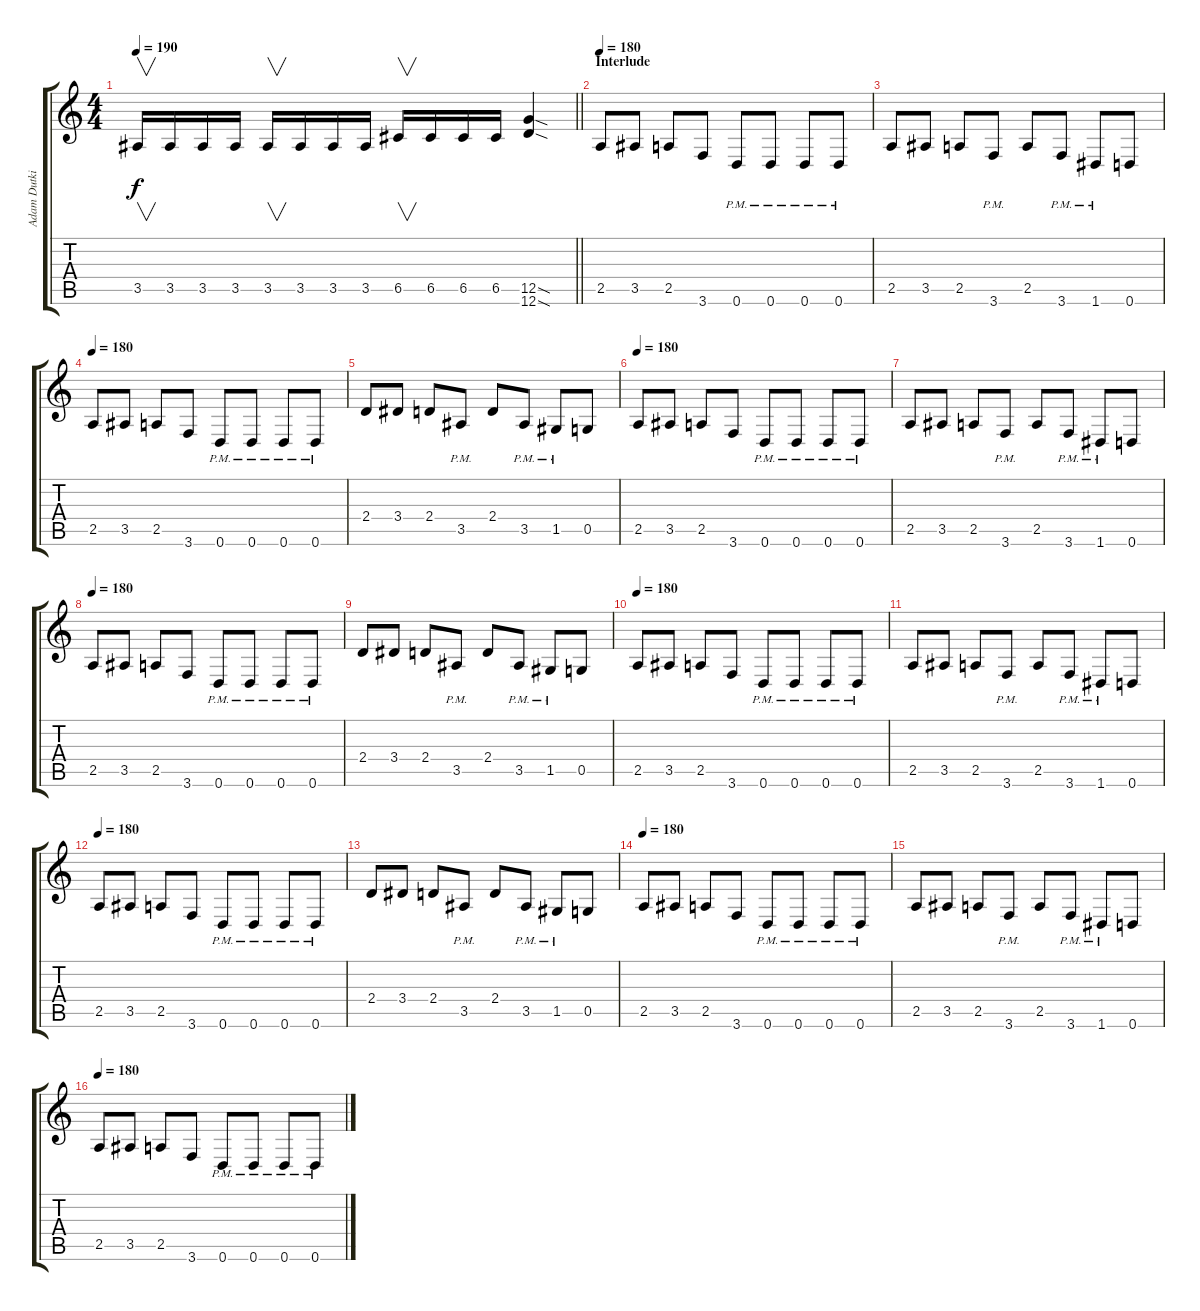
\track ("Adam Dutkiewicz" "Adam Dutki") {instrument distortionguitar}
\staff {score tabs}
\tuning (D4 A3 F3 C3 G2 D2) {hide}
\ts (4 4)
\tempo 190
\clef g2
\barLineRight lightlight
\ks c
3.5.16{v dy f} 3.5.16 3.5.16 3.5.16 3.5.16{v} 3.5.16 3.5.16 3.5.16 6.5.16{v} 6.5.16 6.5.16 6.5.16 (12.5{sod} 12.6{sod}).4 |
\section ("" "Interlude")
\tempo 180
2.5.8 3.5.8 2.5.8 3.6.8 0.6{pm}.8 0.6{pm}.8 0.6{pm}.8 0.6{pm}.8 |
2.5.8 3.5.8 2.5.8 3.6{pm}.8 2.5.8 3.6{pm}.8 1.6{pm}.8 0.6.8 |
\tempo 180
2.5.8 3.5.8 2.5.8 3.6.8 0.6{pm}.8 0.6{pm}.8 0.6{pm}.8 0.6{pm}.8 |
2.4.8 3.4.8 2.4.8 3.5{pm}.8 2.4.8 3.5{pm}.8 1.5{pm}.8 0.5.8 |
\tempo 180
2.5.8 3.5.8 2.5.8 3.6.8 0.6{pm}.8 0.6{pm}.8 0.6{pm}.8 0.6{pm}.8 |
2.5.8 3.5.8 2.5.8 3.6{pm}.8 2.5.8 3.6{pm}.8 1.6{pm}.8 0.6.8 |
\tempo 180
2.5.8 3.5.8 2.5.8 3.6.8 0.6{pm}.8 0.6{pm}.8 0.6{pm}.8 0.6{pm}.8 |
2.4.8 3.4.8 2.4.8 3.5{pm}.8 2.4.8 3.5{pm}.8 1.5{pm}.8 0.5.8 |
\tempo 180
2.5.8 3.5.8 2.5.8 3.6.8 0.6{pm}.8 0.6{pm}.8 0.6{pm}.8 0.6{pm}.8 |
2.5.8 3.5.8 2.5.8 3.6{pm}.8 2.5.8 3.6{pm}.8 1.6{pm}.8 0.6.8 |
\tempo 180
2.5.8 3.5.8 2.5.8 3.6.8 0.6{pm}.8 0.6{pm}.8 0.6{pm}.8 0.6{pm}.8 |
2.4.8 3.4.8 2.4.8 3.5{pm}.8 2.4.8 3.5{pm}.8 1.5{pm}.8 0.5.8 |
\tempo 180
2.5.8 3.5.8 2.5.8 3.6.8 0.6{pm}.8 0.6{pm}.8 0.6{pm}.8 0.6{pm}.8 |
2.5.8 3.5.8 2.5.8 3.6{pm}.8 2.5.8 3.6{pm}.8 1.6{pm}.8 0.6.8 |
\tempo 180
2.5.8 3.5.8 2.5.8 3.6.8 0.6{pm}.8 0.6{pm}.8 0.6{pm}.8 0.6{pm}.8
